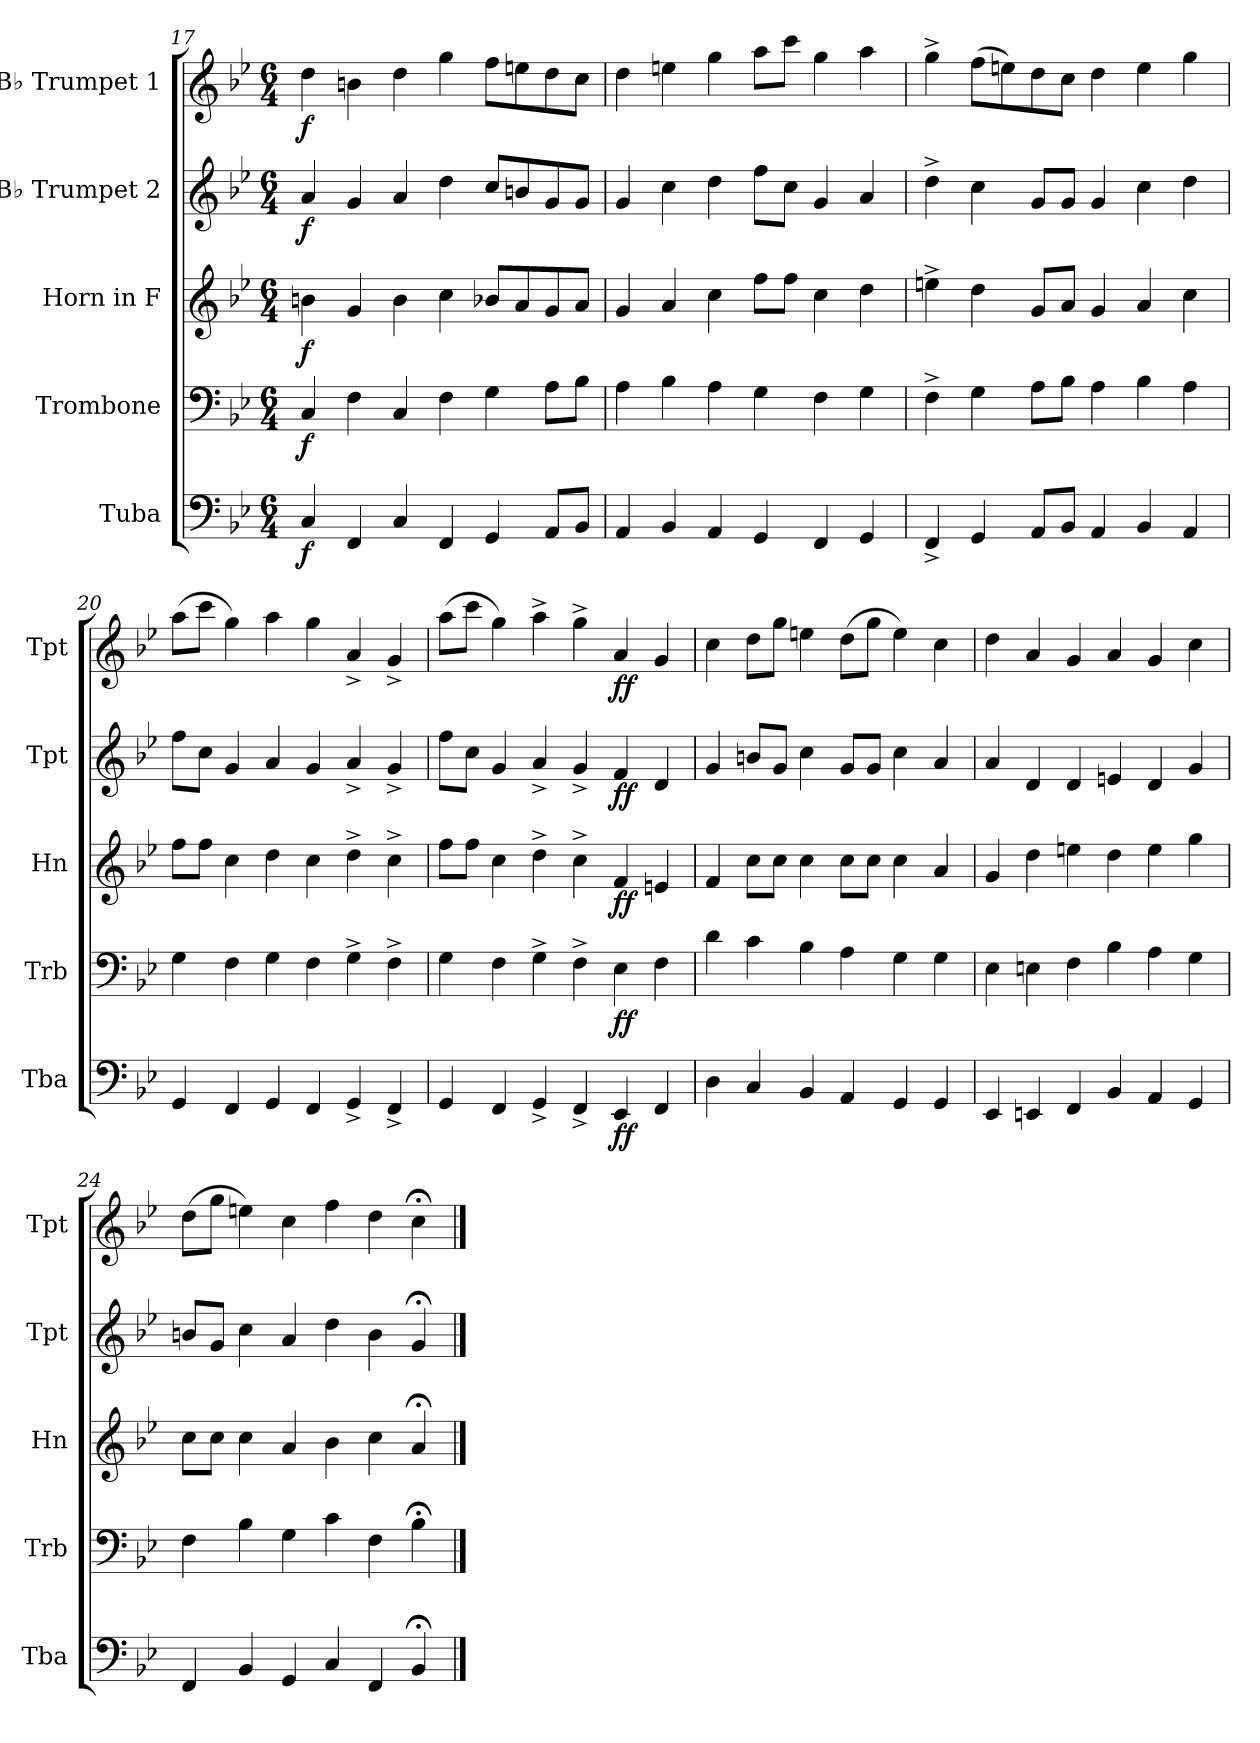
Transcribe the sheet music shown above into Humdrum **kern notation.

**kern	**dynam	**kern	**dynam	**kern	**dynam	**kern	**dynam	**kern	**dynam
*part5	*part5	*part4	*part4	*part3	*part3	*part2	*part2	*part1	*part1
*staff5	*staff5	*staff4	*staff4	*staff3	*staff3	*staff2	*staff2	*staff1	*staff1
*I"Tuba	*	*I"Trombone	*	*I"Horn in F	*	*I"B♭ Trumpet 2	*	*I"B♭ Trumpet 1	*
*I'Tba	*	*I'Trb	*	*I'Hn	*	*I'Tpt	*	*I'Tpt	*
*clefF4	*	*clefF4	*	*clefG2	*	*clefG2	*	*clefG2	*
*	*	*	*	*ITrd4c7	*	*ITrd1c2	*	*ITrd1c2	*
*k[b-e-]	*	*k[b-e-]	*	*k[b-e-a-]	*	*k[b-e-a-d-]	*	*k[b-e-a-d-]	*
*M6/4	*	*M6/4	*	*M6/4	*	*M6/4	*	*M6/4	*
=17	=17	=17	=17	=17	=17	=17	=17	=17	=17
!	!LO:DY:b	!	!LO:DY:b	!	!LO:DY:b	!	!LO:DY:b	!	!LO:DY:b
4C/	f	4C/	f	4en\	f	4g/	f	4cc\	f
4FF/	.	4F\	.	4c/	.	4f/	.	4an\	.
4C/	.	4C/	.	4e\	.	4g/	.	4cc\	.
4FF/	.	4F\	.	4f\	.	4cc\	.	4ff\	.
4GG/	.	4G\	.	8e-X/L	.	8b-/L	.	8ee-\L	.
.	.	.	.	8d/	.	8an/	.	8ddn\	.
8AA/L	.	8A\L	.	8c/	.	8f/	.	8cc\	.
8BB-/J	.	8B-\J	.	8d/J	.	8f/J	.	8b-\J	.
=18	=18	=18	=18	=18	=18	=18	=18	=18	=18
4AA/	.	4A\	.	4c/	.	4f/	.	4cc\	.
4BB-/	.	4B-\	.	4d/	.	4b-\	.	4ddn\	.
4AA/	.	4A\	.	4f\	.	4cc\	.	4ff\	.
4GG/	.	4G\	.	8b-\L	.	8ee-\L	.	8gg\L	.
.	.	.	.	8b-\J	.	8b-\J	.	8bb-\J	.
4FF/	.	4F\	.	4f\	.	4f/	.	4ff\	.
4GG/	.	4G\	.	4g\	.	4g/	.	4gg\	.
=19	=19	=19	=19	=19	=19	=19	=19	=19	=19
4FF^/	.	4F^\	.	4an^\	.	4cc^\	.	4ff^\	.
4GG/	.	4G\	.	4g\	.	4b-\	.	(8ee-\L	.
.	.	.	.	.	.	.	.	8ddn\)	.
8AA/L	.	8A\L	.	8c/L	.	8f/L	.	8cc\	.
8BB-/J	.	8B-\J	.	8d/J	.	8f/J	.	8b-\J	.
4AA/	.	4A\	.	4c/	.	4f/	.	4cc\	.
4BB-/	.	4B-\	.	4d/	.	4b-\	.	4dd\	.
4AA/	.	4A\	.	4f\	.	4cc\	.	4ff\	.
!!LO:LB:g=z
=20	=20	=20	=20	=20	=20	=20	=20	=20	=20
4GG/	.	4G\	.	8b-\L	.	8ee-\L	.	(8gg\L	.
.	.	.	.	8b-\J	.	8b-\J	.	8bb-\J	.
4FF/	.	4F\	.	4f\	.	4f/	.	4ff\)	.
4GG/	.	4G\	.	4g\	.	4g/	.	4gg\	.
4FF/	.	4F\	.	4f\	.	4f/	.	4ff\	.
4GG^/	.	4G^\	.	4g^\	.	4g^/	.	4g^/	.
4FF^/	.	4F^\	.	4f^\	.	4f^/	.	4f^/	.
=21	=21	=21	=21	=21	=21	=21	=21	=21	=21
4GG/	.	4G\	.	8b-\L	.	8ee-\L	.	(8gg\L	.
.	.	.	.	8b-\J	.	8b-\J	.	8bb-\J	.
4FF/	.	4F\	.	4f\	.	4f/	.	4ff\)	.
4GG^/	.	4G^\	.	4g^\	.	4g^/	.	4gg^\	.
4FF^/	.	4F^\	.	4f^\	.	4f^/	.	4ff^\	.
!	!LO:DY:b	!	!LO:DY:b	!	!LO:DY:b	!	!LO:DY:b	!	!LO:DY:b
4EE-/	ff	4E-\	ff	4B-/	ff	4e-/	ff	4g/	ff
4FF/	.	4F\	.	4An/	.	4c/	.	4f/	.
=22	=22	=22	=22	=22	=22	=22	=22	=22	=22
4D\	.	4d\	.	4B-/	.	4f/	.	4b-\	.
4C/	.	4c\	.	8f\L	.	8an/L	.	8cc\L	.
.	.	.	.	8f\J	.	8f/J	.	8ff\J	.
4BB-/	.	4B-\	.	4f\	.	4b-\	.	4ddn\	.
4AA/	.	4A\	.	8f\L	.	8f/L	.	(8cc\L	.
.	.	.	.	8f\J	.	8f/J	.	8ff\J	.
4GG/	.	4G\	.	4f\	.	4b-\	.	4dd\)	.
4GG/	.	4G\	.	4d/	.	4g/	.	4b-\	.
=23	=23	=23	=23	=23	=23	=23	=23	=23	=23
4EE-/	.	4E-\	.	4c/	.	4g/	.	4cc\	.
4EEn/	.	4En\	.	4g\	.	4c/	.	4g/	.
4FF/	.	4F\	.	4an\	.	4c/	.	4f/	.
4BB-/	.	4B-\	.	4g\	.	4dn/	.	4g/	.
4AA/	.	4A\	.	4a\	.	4c/	.	4f/	.
4GG/	.	4G\	.	4cc\	.	4f/	.	4b-\	.
=24	=24	=24	=24	=24	=24	=24	=24	=24	=24
4FF/	.	4F\	.	8f\L	.	8an/L	.	(8cc\L	.
.	.	.	.	8f\J	.	8f/J	.	8ff\J	.
4BB-/	.	4B-\	.	4f\	.	4b-\	.	4ddn\)	.
4GG/	.	4G\	.	4d/	.	4g/	.	4b-\	.
4C/	.	4c\	.	4e-\	.	4cc\	.	4ee-\	.
4FF/	.	4F\	.	4f\	.	4a\	.	4cc\	.
4BB-;</	.	4B-;<\	.	4d;</	.	4f;</	.	4b-;<\	.
==	==	==	==	==	==	==	==	==	==
*-	*-	*-	*-	*-	*-	*-	*-	*-	*-
